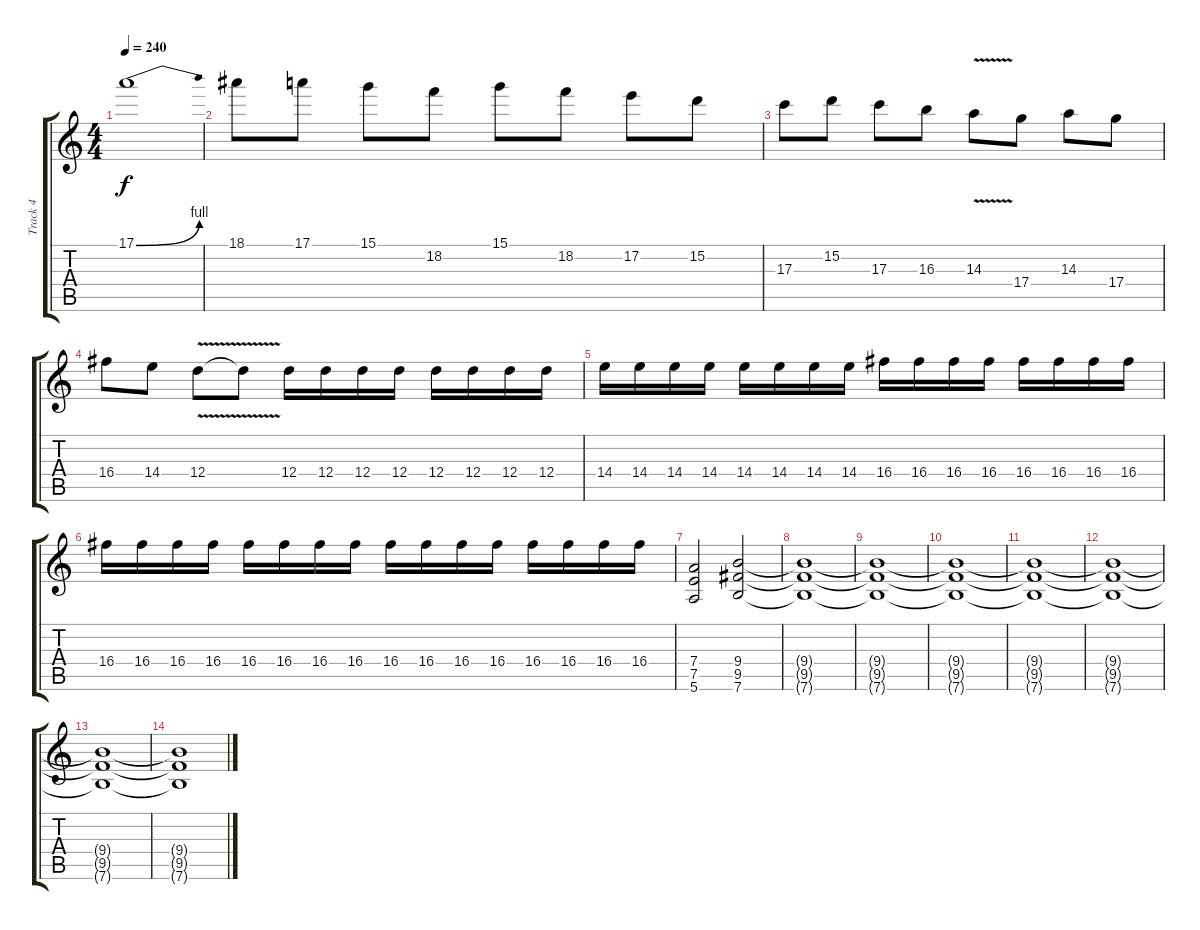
\track ("Track 4" "Track 4") {instrument distortionguitar}
\staff {score tabs}
\tuning (E4 B3 G3 D3 A2 E2) {hide}
\ts (4 4)
\tempo 240
\clef g2
\ks c
17.1{be (bend 0 0 60 4)}.1{dy f} |
18.1.8 17.1.8 15.1.8 18.2.8 15.1.8 18.2.8 17.2.8 15.2.8 |
17.3.8 15.2.8 17.3.8 16.3.8 14.3{v}.8 17.4.8 14.3.8 17.4.8 |
16.4.8 14.4.8 12.4{v}.8 12.4{t}.8 12.4.16 12.4.16 12.4.16 12.4.16 12.4.16 12.4.16 12.4.16 12.4.16 |
14.4.16 14.4.16 14.4.16 14.4.16 14.4.16 14.4.16 14.4.16 14.4.16 16.4.16 16.4.16 16.4.16 16.4.16 16.4.16 16.4.16 16.4.16 16.4.16 |
16.4.16 16.4.16 16.4.16 16.4.16 16.4.16 16.4.16 16.4.16 16.4.16 16.4.16 16.4.16 16.4.16 16.4.16 16.4.16 16.4.16 16.4.16 16.4.16 |
(7.4 7.5 5.6).2 (9.4 9.5 7.6).2 |
(9.4{t} 9.5{t} 7.6{t}).1 |
(9.4{t} 9.5{t} 7.6{t}).1 |
(9.4{t} 9.5{t} 7.6{t}).1 |
(9.4{t} 9.5{t} 7.6{t}).1 |
(9.4{t} 9.5{t} 7.6{t}).1 |
(9.4{t} 9.5{t} 7.6{t}).1 |
(9.4{t} 9.5{t} 7.6{t}).1
